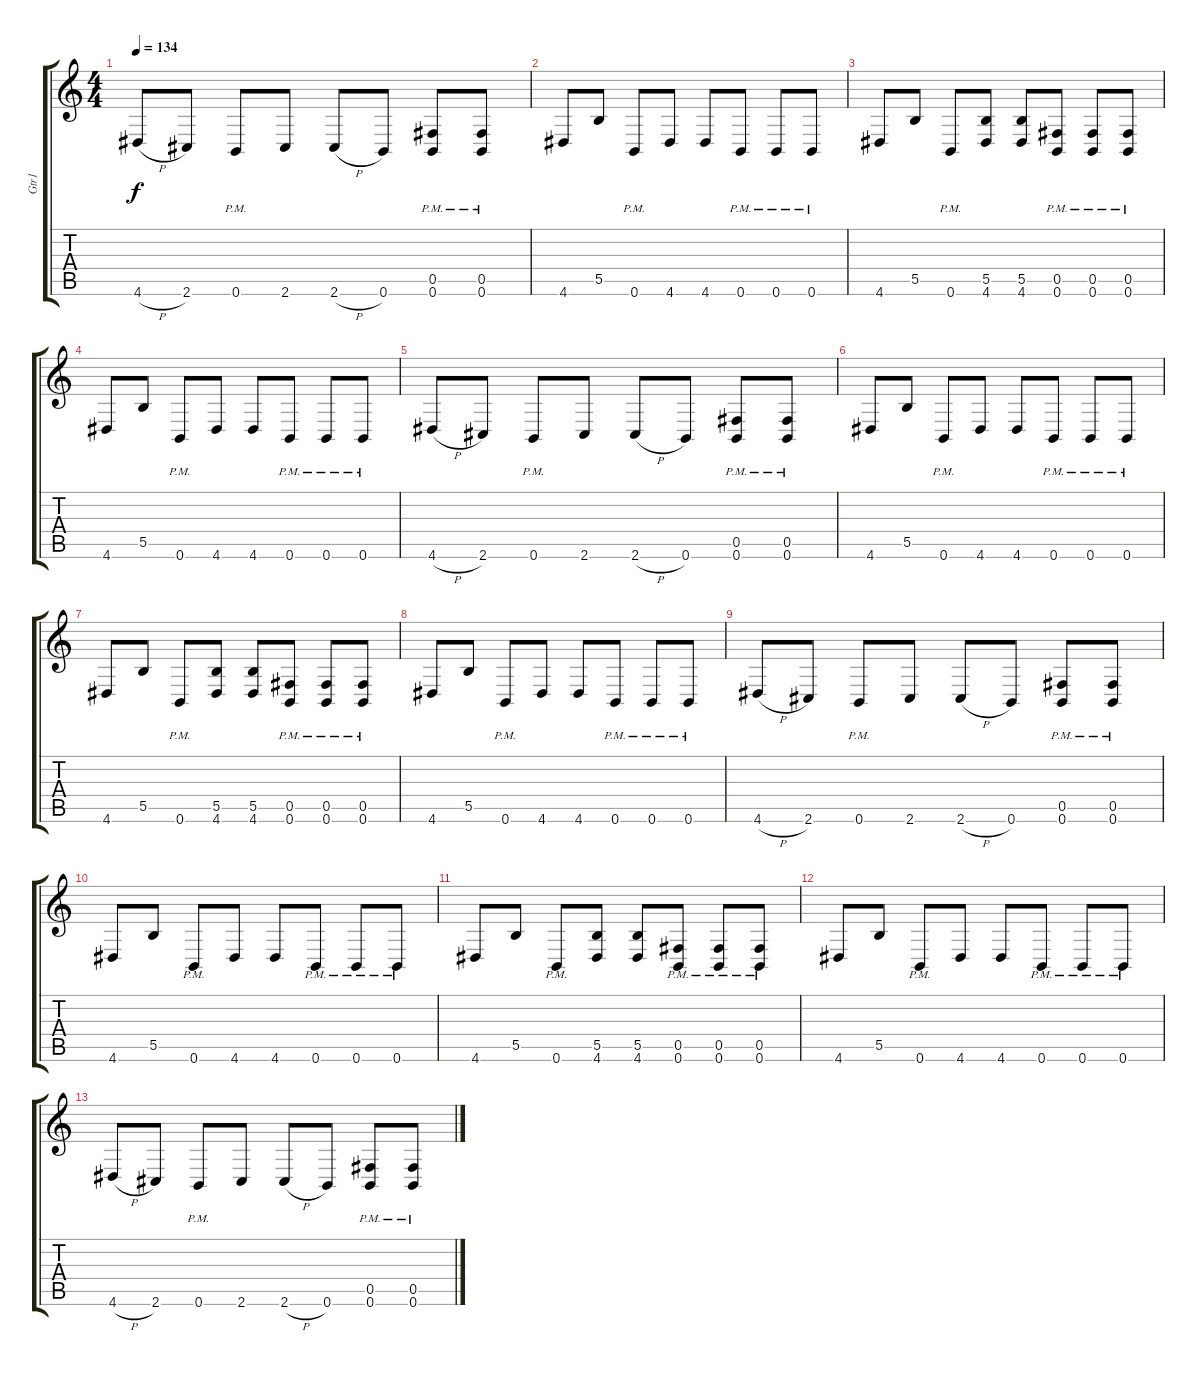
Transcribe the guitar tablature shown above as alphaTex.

\track ("Gtr1" "Gtr1") {instrument distortionguitar}
\staff {score tabs}
\tuning (Db4 Ab3 E3 B2 Gb2 B1) {hide}
\ts (4 4)
\tempo 134
\clef g2
\ks c
4.6{h}.8{dy f} 2.6.8 0.6{pm}.8 2.6.8 2.6{h}.8 0.6.8 (0.5{pm} 0.6{pm}).8 (0.5{pm} 0.6{pm}).8 |
4.6.8 5.5.8 0.6{pm}.8 4.6.8 4.6.8 0.6{pm}.8 0.6{pm}.8 0.6{pm}.8 |
4.6.8 5.5.8 0.6{pm}.8 (5.5 4.6).8 (5.5 4.6).8 (0.5{pm} 0.6{pm}).8 (0.5{pm} 0.6{pm}).8 (0.5{pm} 0.6{pm}).8 |
4.6.8 5.5.8 0.6{pm}.8 4.6.8 4.6.8 0.6{pm}.8 0.6{pm}.8 0.6{pm}.8 |
4.6{h}.8 2.6.8 0.6{pm}.8 2.6.8 2.6{h}.8 0.6.8 (0.5{pm} 0.6{pm}).8 (0.5{pm} 0.6{pm}).8 |
4.6.8 5.5.8 0.6{pm}.8 4.6.8 4.6.8 0.6{pm}.8 0.6{pm}.8 0.6{pm}.8 |
4.6.8 5.5.8 0.6{pm}.8 (5.5 4.6).8 (5.5 4.6).8 (0.5{pm} 0.6{pm}).8 (0.5{pm} 0.6{pm}).8 (0.5{pm} 0.6{pm}).8 |
4.6.8 5.5.8 0.6{pm}.8 4.6.8 4.6.8 0.6{pm}.8 0.6{pm}.8 0.6{pm}.8 |
4.6{h}.8 2.6.8 0.6{pm}.8 2.6.8 2.6{h}.8 0.6.8 (0.5{pm} 0.6{pm}).8 (0.5{pm} 0.6{pm}).8 |
4.6.8 5.5.8 0.6{pm}.8 4.6.8 4.6.8 0.6{pm}.8 0.6{pm}.8 0.6{pm}.8 |
4.6.8 5.5.8 0.6{pm}.8 (5.5 4.6).8 (5.5 4.6).8 (0.5{pm} 0.6{pm}).8 (0.5{pm} 0.6{pm}).8 (0.5{pm} 0.6{pm}).8 |
4.6.8 5.5.8 0.6{pm}.8 4.6.8 4.6.8 0.6{pm}.8 0.6{pm}.8 0.6{pm}.8 |
4.6{h}.8 2.6.8 0.6{pm}.8 2.6.8 2.6{h}.8 0.6.8 (0.5{pm} 0.6{pm}).8 (0.5{pm} 0.6{pm}).8
